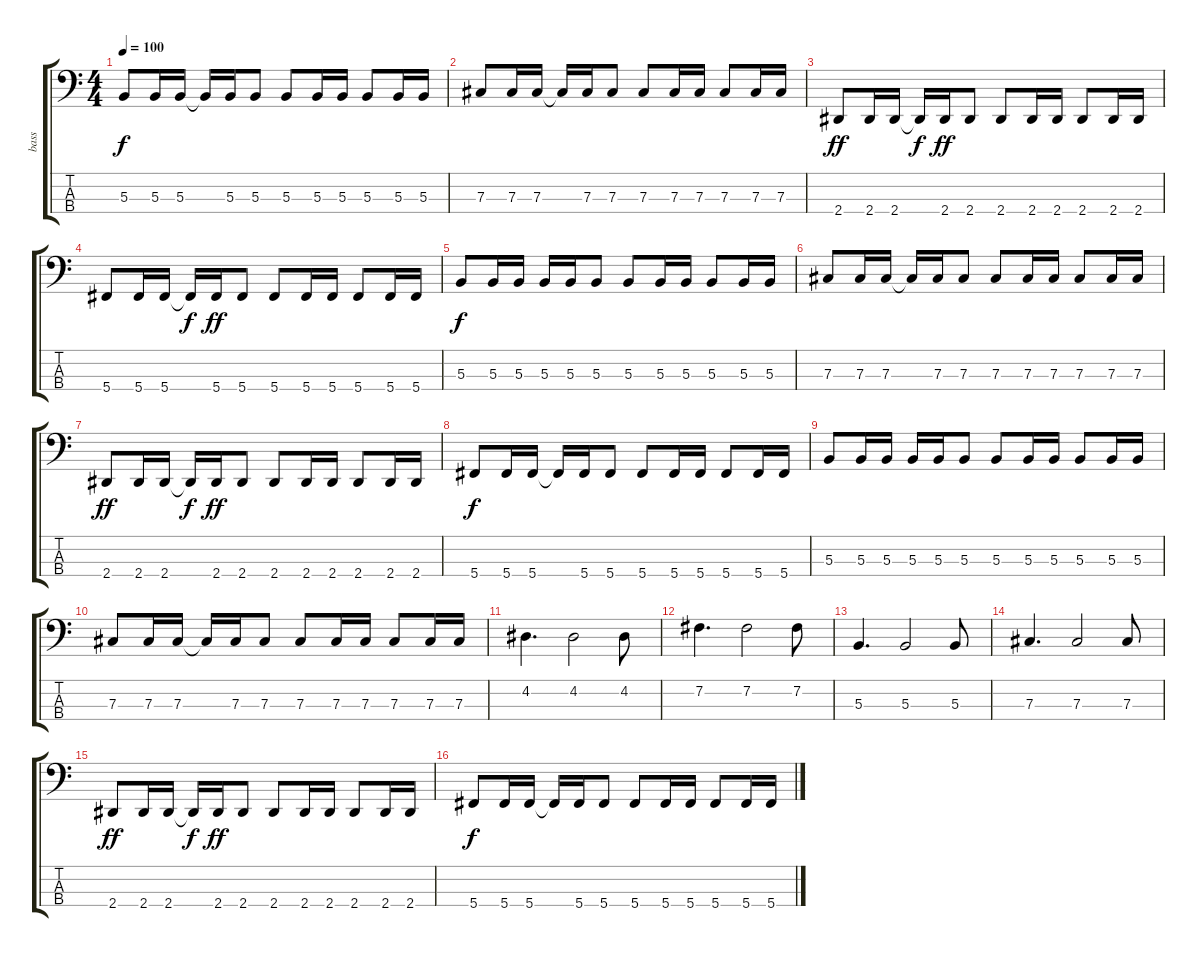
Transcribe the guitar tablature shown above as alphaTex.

\track ("bass" "bass") {instrument electricbassfinger}
\staff {score tabs}
\tuning (E2 B1 Gb1 Db1) {hide}
\ts (4 4)
\tempo 100
\clef f4
\ks c
5.3.8{dy f} 5.3.16 5.3.16 5.3{t}.16 5.3.16 5.3.8 5.3.8 5.3.16 5.3.16 5.3.8 5.3.16 5.3.16 |
7.3.8 7.3.16 7.3.16 7.3{t}.16 7.3.16 7.3.8 7.3.8 7.3.16 7.3.16 7.3.8 7.3.16 7.3.16 |
2.4.8{dy ff} 2.4.16 2.4.16 2.4{t}.16{dy f} 2.4.16{dy ff} 2.4.8 2.4.8 2.4.16 2.4.16 2.4.8 2.4.16 2.4.16 |
5.4.8 5.4.16 5.4.16 5.4{t}.16{dy f} 5.4.16{dy ff} 5.4.8 5.4.8 5.4.16 5.4.16 5.4.8 5.4.16 5.4.16 |
5.3.8{dy f} 5.3.16 5.3.16 5.3.16 5.3.16 5.3.8 5.3.8 5.3.16 5.3.16 5.3.8 5.3.16 5.3.16 |
7.3.8 7.3.16 7.3.16 7.3{t}.16 7.3.16 7.3.8 7.3.8 7.3.16 7.3.16 7.3.8 7.3.16 7.3.16 |
2.4.8{dy ff} 2.4.16 2.4.16 2.4{t}.16{dy f} 2.4.16{dy ff} 2.4.8 2.4.8 2.4.16 2.4.16 2.4.8 2.4.16 2.4.16 |
5.4.8{dy f} 5.4.16 5.4.16 5.4{t}.16 5.4.16 5.4.8 5.4.8 5.4.16 5.4.16 5.4.8 5.4.16 5.4.16 |
5.3.8 5.3.16 5.3.16 5.3.16 5.3.16 5.3.8 5.3.8 5.3.16 5.3.16 5.3.8 5.3.16 5.3.16 |
7.3.8 7.3.16 7.3.16 7.3{t}.16 7.3.16 7.3.8 7.3.8 7.3.16 7.3.16 7.3.8 7.3.16 7.3.16 |
4.2.4{d} 4.2.2 4.2.8 |
7.2.4{d} 7.2.2 7.2.8 |
5.3.4{d} 5.3.2 5.3.8 |
7.3.4{d} 7.3.2 7.3.8 |
2.4.8{dy ff} 2.4.16 2.4.16 2.4{t}.16{dy f} 2.4.16{dy ff} 2.4.8 2.4.8 2.4.16 2.4.16 2.4.8 2.4.16 2.4.16 |
5.4.8{dy f} 5.4.16 5.4.16 5.4{t}.16 5.4.16 5.4.8 5.4.8 5.4.16 5.4.16 5.4.8 5.4.16 5.4.16
